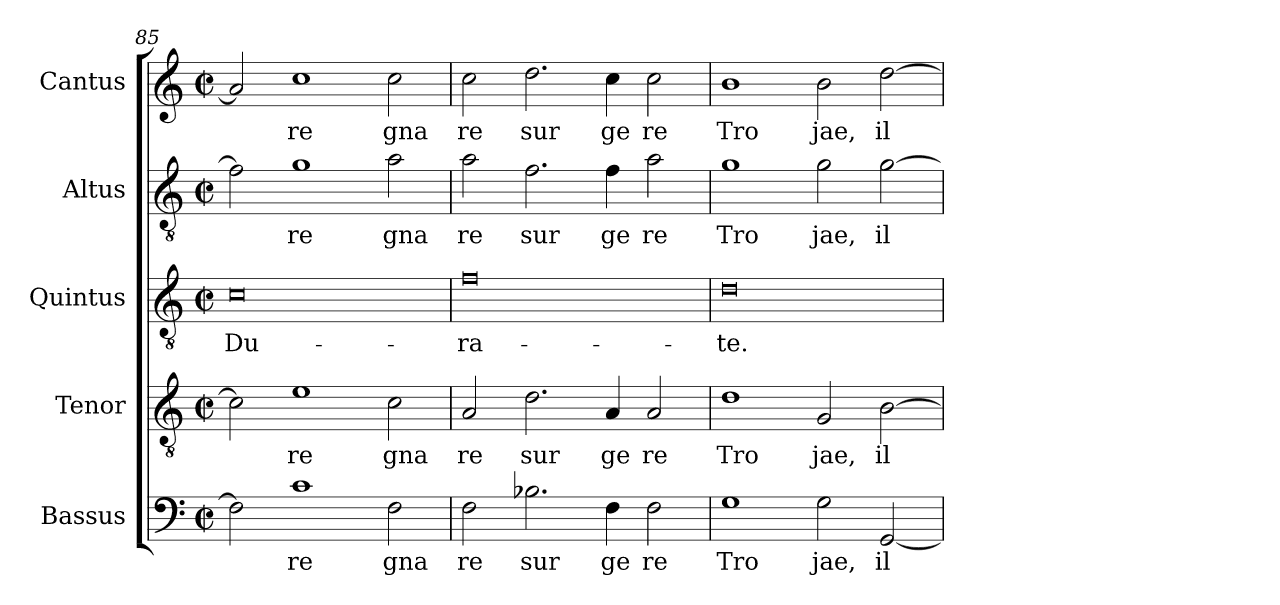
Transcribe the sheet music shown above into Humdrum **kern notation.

**kern	**text	**kern	**text	**kern	**text	**kern	**text	**kern	**text
*part5	*part5	*part4	*part4	*part3	*part3	*part2	*part2	*part1	*part1
*staff5	*staff5	*staff4	*staff4	*staff3	*staff3	*staff2	*staff2	*staff1	*staff1
*I"Bassus	*	*I"Tenor	*	*I"Quintus	*	*I"Altus	*	*I"Cantus	*
*clefF4	*	*clefGv2	*	*clefGv2	*	*clefGv2	*	*clefG2	*
*M2/2	*	*M2/2	*	*M2/2	*	*M2/2	*	*M2/2	*
*met(c|)	*	*met(c|)	*	*met(c|)	*	*met(c|)	*	*met(c|)	*
=85	=85	=85	=85	=85	=85	=85	=85	=85	=85
!	!	!	!	!	!LO:LY:b:cj	!	!	!	!
2F\]	.	2c\]	.	0c	Du-	2f\]	.	2a/]	.
!	!LO:LY:b:cj	!	!LO:LY:b:cj	!	!	!	!LO:LY:b:cj	!	!LO:LY:b:cj
1c	re	1e	re	.	.	1g	re	1cc	re
!	!LO:LY:b:cj	!	!LO:LY:b:cj	!	!	!	!LO:LY:b:cj	!	!LO:LY:b:cj
2F\	gna	2c\	gna	.	.	2a\	gna	2cc\	gna
=86	=86	=86	=86	=86	=86	=86	=86	=86	=86
!	!LO:LY:b:cj	!	!LO:LY:b:cj	!	!LO:LY:b:cj	!	!LO:LY:b:cj	!	!LO:LY:b:cj
2F\	re	2A/	re	0f	-ra-	2a\	re	2cc\	re
!	!LO:LY:b:cj	!	!LO:LY:b:cj	!	!	!	!LO:LY:b:cj	!	!LO:LY:b:cj
2.B-\	sur	2.d\	sur	.	.	2.f\	sur	2.dd\	sur
!	!LO:LY:b:cj	!	!LO:LY:b:cj	!	!	!	!LO:LY:b:cj	!	!LO:LY:b:cj
4F\	ge	4A/	ge	.	.	4f\	ge	4cc\	ge
!	!LO:LY:b:cj	!	!LO:LY:b:cj	!	!	!	!LO:LY:b:cj	!	!LO:LY:b:cj
2F\	re	2A/	re	.	.	2a\	re	2cc\	re
=87	=87	=87	=87	=87	=87	=87	=87	=87	=87
!	!LO:LY:b:cj	!	!LO:LY:b:cj	!	!LO:LY:b:cj	!	!LO:LY:b:cj	!	!LO:LY:b:cj
1G	Tro	1d	Tro	0d	-te.	1g	Tro	1b	Tro
!	!LO:LY:b:cj	!	!LO:LY:b:cj	!	!	!	!LO:LY:b:cj	!	!LO:LY:b:cj
2G\	jae,	2G/	jae,	.	.	2g\	jae,	2b\	jae,
!	!LO:LY:b:cj	!	!LO:LY:b:cj	!	!	!	!LO:LY:b:cj	!	!LO:LY:b:cj
[<2GG/	il	[>2B\	il	.	.	[>2g\	il	[>2dd\	il
=	=	=	=	=	=	=	=	=	=
*-	*-	*-	*-	*-	*-	*-	*-	*-	*-
